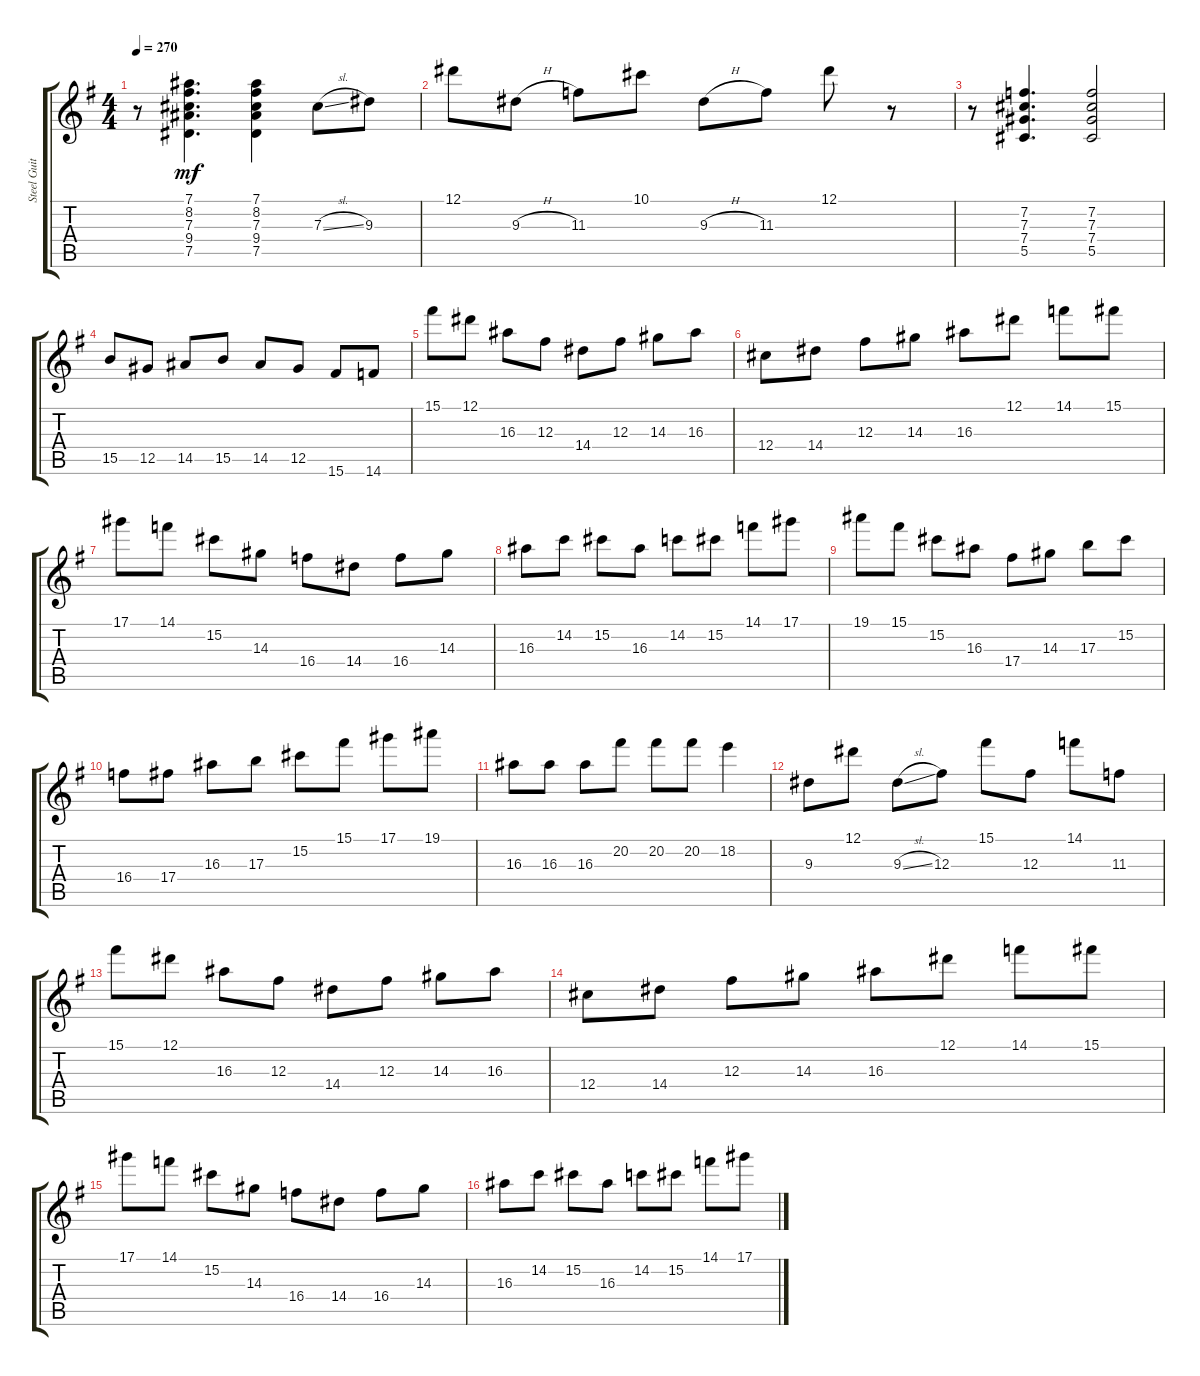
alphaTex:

\track ("Steel Guitar" "Steel Guit") {instrument acousticguitarsteel}
\staff {score tabs}
\tuning (Eb4 Bb3 Gb3 Db3 Ab2 Eb2) {hide}
\ts (4 4)
\tempo 270
\clef g2
\ks eminor
r.8{dy mf} (7.1 8.2 7.3 9.4 7.5).4{d} (7.1 8.2 7.3 9.4 7.5).4 7.3{sl}.8 9.3.8 |
12.1.8 9.3{h}.8 11.3.8 10.1.8 9.3{h}.8 11.3.8 12.1.8 r.8 |
r.8 (7.2 7.3 7.4 5.5).4{d} (7.2 7.3 7.4 5.5).2 |
15.5.8 12.5.8 14.5.8 15.5.8 14.5.8 12.5.8 15.6.8 14.6.8 |
15.1.8 12.1.8 16.3.8 12.3.8 14.4.8 12.3.8 14.3.8 16.3.8 |
12.4.8 14.4.8 12.3.8 14.3.8 16.3.8 12.1.8 14.1.8 15.1.8 |
17.1.8 14.1.8 15.2.8 14.3.8 16.4.8 14.4.8 16.4.8 14.3.8 |
16.3.8 14.2.8 15.2.8 16.3.8 14.2.8 15.2.8 14.1.8 17.1.8 |
19.1.8 15.1.8 15.2.8 16.3.8 17.4.8 14.3.8 17.3.8 15.2.8 |
16.4.8 17.4.8 16.3.8 17.3.8 15.2.8 15.1.8 17.1.8 19.1.8 |
16.3.8 16.3.8 16.3.8 20.2.8 20.2.8 20.2.8 18.2.4 |
9.3.8 12.1.8 9.3{sl}.8 12.3.8 15.1.8 12.3.8 14.1.8 11.3.8 |
15.1.8 12.1.8 16.3.8 12.3.8 14.4.8 12.3.8 14.3.8 16.3.8 |
12.4.8 14.4.8 12.3.8 14.3.8 16.3.8 12.1.8 14.1.8 15.1.8 |
17.1.8 14.1.8 15.2.8 14.3.8 16.4.8 14.4.8 16.4.8 14.3.8 |
16.3.8 14.2.8 15.2.8 16.3.8 14.2.8 15.2.8 14.1.8 17.1.8
